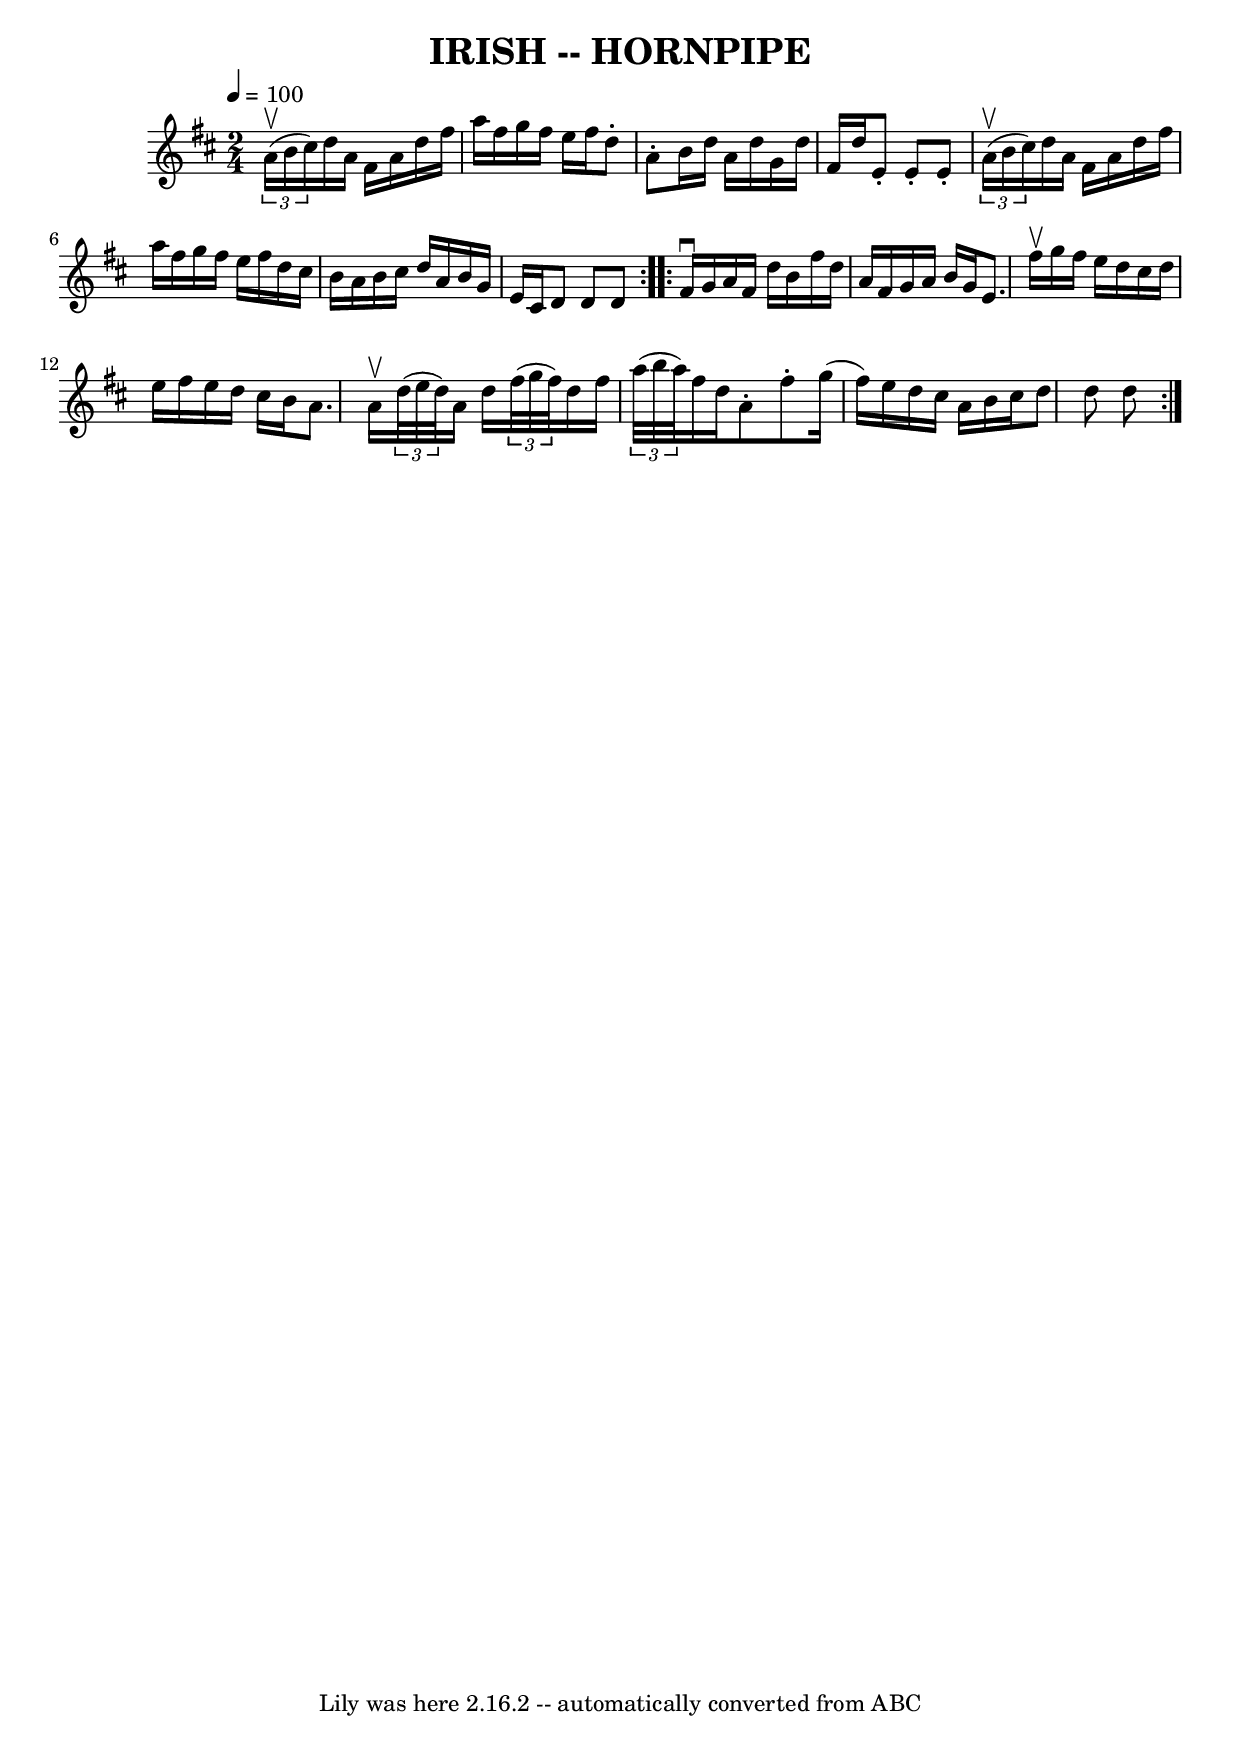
\version "2.16.2"
\include "Mammoth.ily"
\header {
  %% book = "Cole's 1000 Fiddle Tunes"
 crossRefNumber = "1"
 footnotes = ""
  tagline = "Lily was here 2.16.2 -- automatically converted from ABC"
  title = "IRISH -- HORNPIPE"

}
voicedefault =  {



  \repeat volta 2 {

    \time 2/4 \tempo  4=100
    
    \key d \major
    \times 2/3 { a'16 (^\upbow b'16 cis''16)  	       }         |
 d''16 a'16 fis'16 a'16 d''16 fis''16 a''16 fis''16     |
 g''16 fis''16 e''16 fis''16 d''8-. a'8-.   |
 b'16 d''16 a'16 d''16 g'16 d''16 fis'16 d''16   |
 e'8-. e'8-. e'8-.   \times 2/3 { a'16 (^\upbow b'16    
					cis''16)  				      }   |  |
 d''16 a'16 fis'16 a'16 d''16 fis''16 a''16 fis''16     |
 g''16 fis''16 e''16 fis''16 d''16 cis''16 b'16 a'16     |
 b'16 cis''16 d''16 a'16 b'16 g'16 e'16 cis'16     |
 d'8 d'8 d'8 
    
  }     
  \repeat volta 2 { fis'16^\downbow g'16         |
 a'16 fis'16 d''16 b'16 fis''16 d''16 a'16 fis'16     |
 g'16 a'16 b'16 g'16 e'8. fis''16^\upbow    |
 g''16 fis''16 e''16 d''16 cis''16 d''16 e''16 fis''16     |
 e''16 d''16 cis''16 b'16 a'8. a'16^\upbow    |
     |
    \times 2/3 { d''32 (e''32 d''32) 
	       } a'16 d''16    
    \times 2/3 { fis''32 (g''32 fis''32)  	       } d''16 fis''16      |
    \times 2/3 { a''32 (b''32 a''32) 
	       } fis''16 d''16 a'8-. fis''8-.    |
 g''16 (fis''16) e''16 d''16 cis''16 a'16 b'16 cis''16     |
 d''8 d''8 d''8    
  }   

}

\score{
  <<

    \context Staff="default"
    {
      \voicedefault 
      
    }

  >>
  \layout {
    
  }
  \midi {
  }

}
